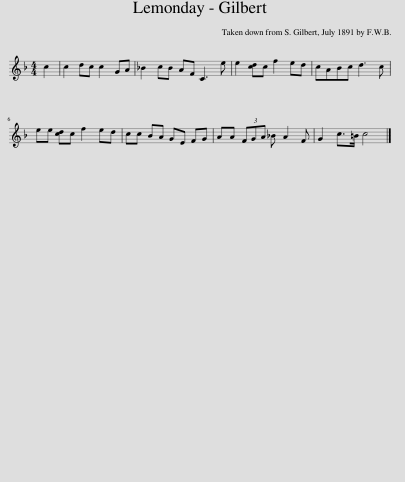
X:1
L:1/8
M:4/4
I:linebreak $
K:F
V:1 treble
V:1
 c2 | c2 dc c2 GA | _B2 cB AF C3 e | e2 [cd]c f2 ed | cABc d3 c |$ %5
 ee [cd]c f2 ed | cc BA GE FG | AA (3FGA _B A2 F | G2 c>=B c4 |] %9
